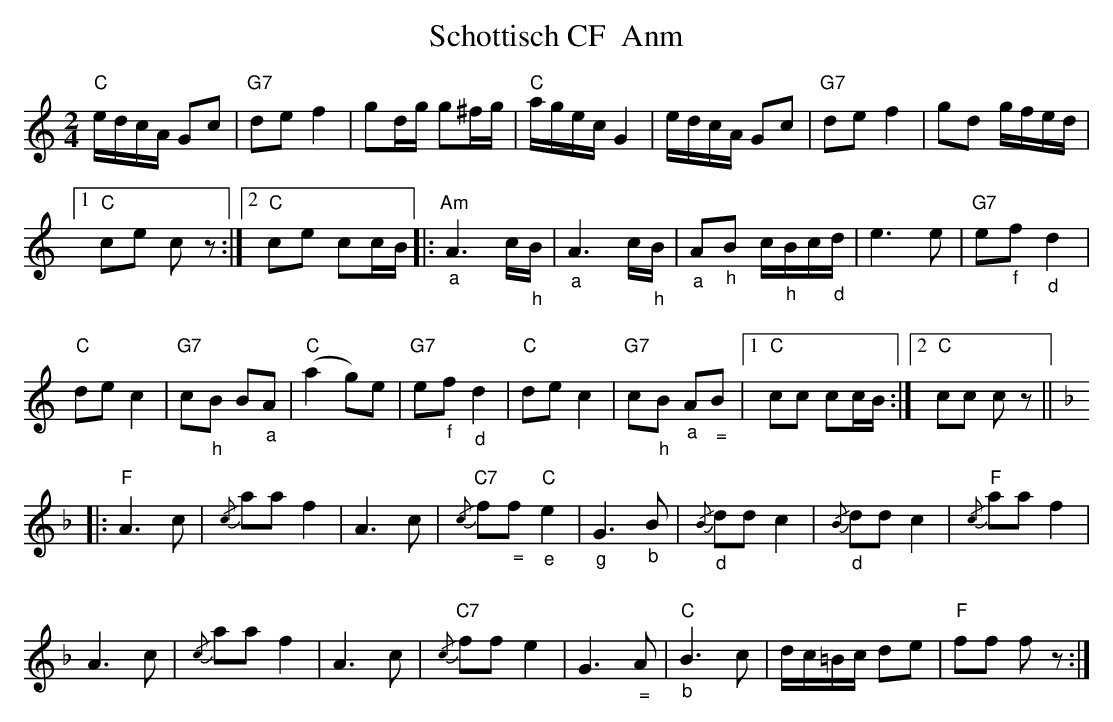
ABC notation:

X:1
T: Schottisch CF  Anm
M:2/4
L:1/16
K:C %%MIDI gchordon
"C"edcA G2c2 | "G7"d2e2f4 | g2dg g2^fg | "C"agec G4 | edcA G2c2 | "G7"d2e2f4 | g2d2 gfed |1
"C"c2e2 c2z2 :|2 "C"c2e2 c2cB |: "Am""_a"A6 c"_h"B | "_a"A6 c"_h"B | "_a"A2"_h"B2 c"_h"Bc"_d"d | e6e2 | "G7"e2"_f"f2"_d"d4 | [L:1/8]
"" "C"de c2 | "G7"c"_h"B B"_a"A | "C"(a2g)e | "G7"e"_f"f"_d"d2 | "C"dec2 | "G7"c"_h"B "_a"A"_ ="B |1 "C"cc cc/B/ :|2 "C"cc cz || [K:F]
|: "F"A3c | {/c}aa f2 | A3c | "C7"{/c}f"_ ="f"C" "_e"e2 | "_g"G3"_b"B | ""{/B}"_d"ddc2 | {/B}"_d"ddc2 | "F"{/c}aaf2 |
A3c | {/c}aa f2 | A3c | "C7"{/c}ffe2 | G3"_ ="A |"C""_b"B3c | d/c/=B/c/ de |"" "F"ff fz :|
